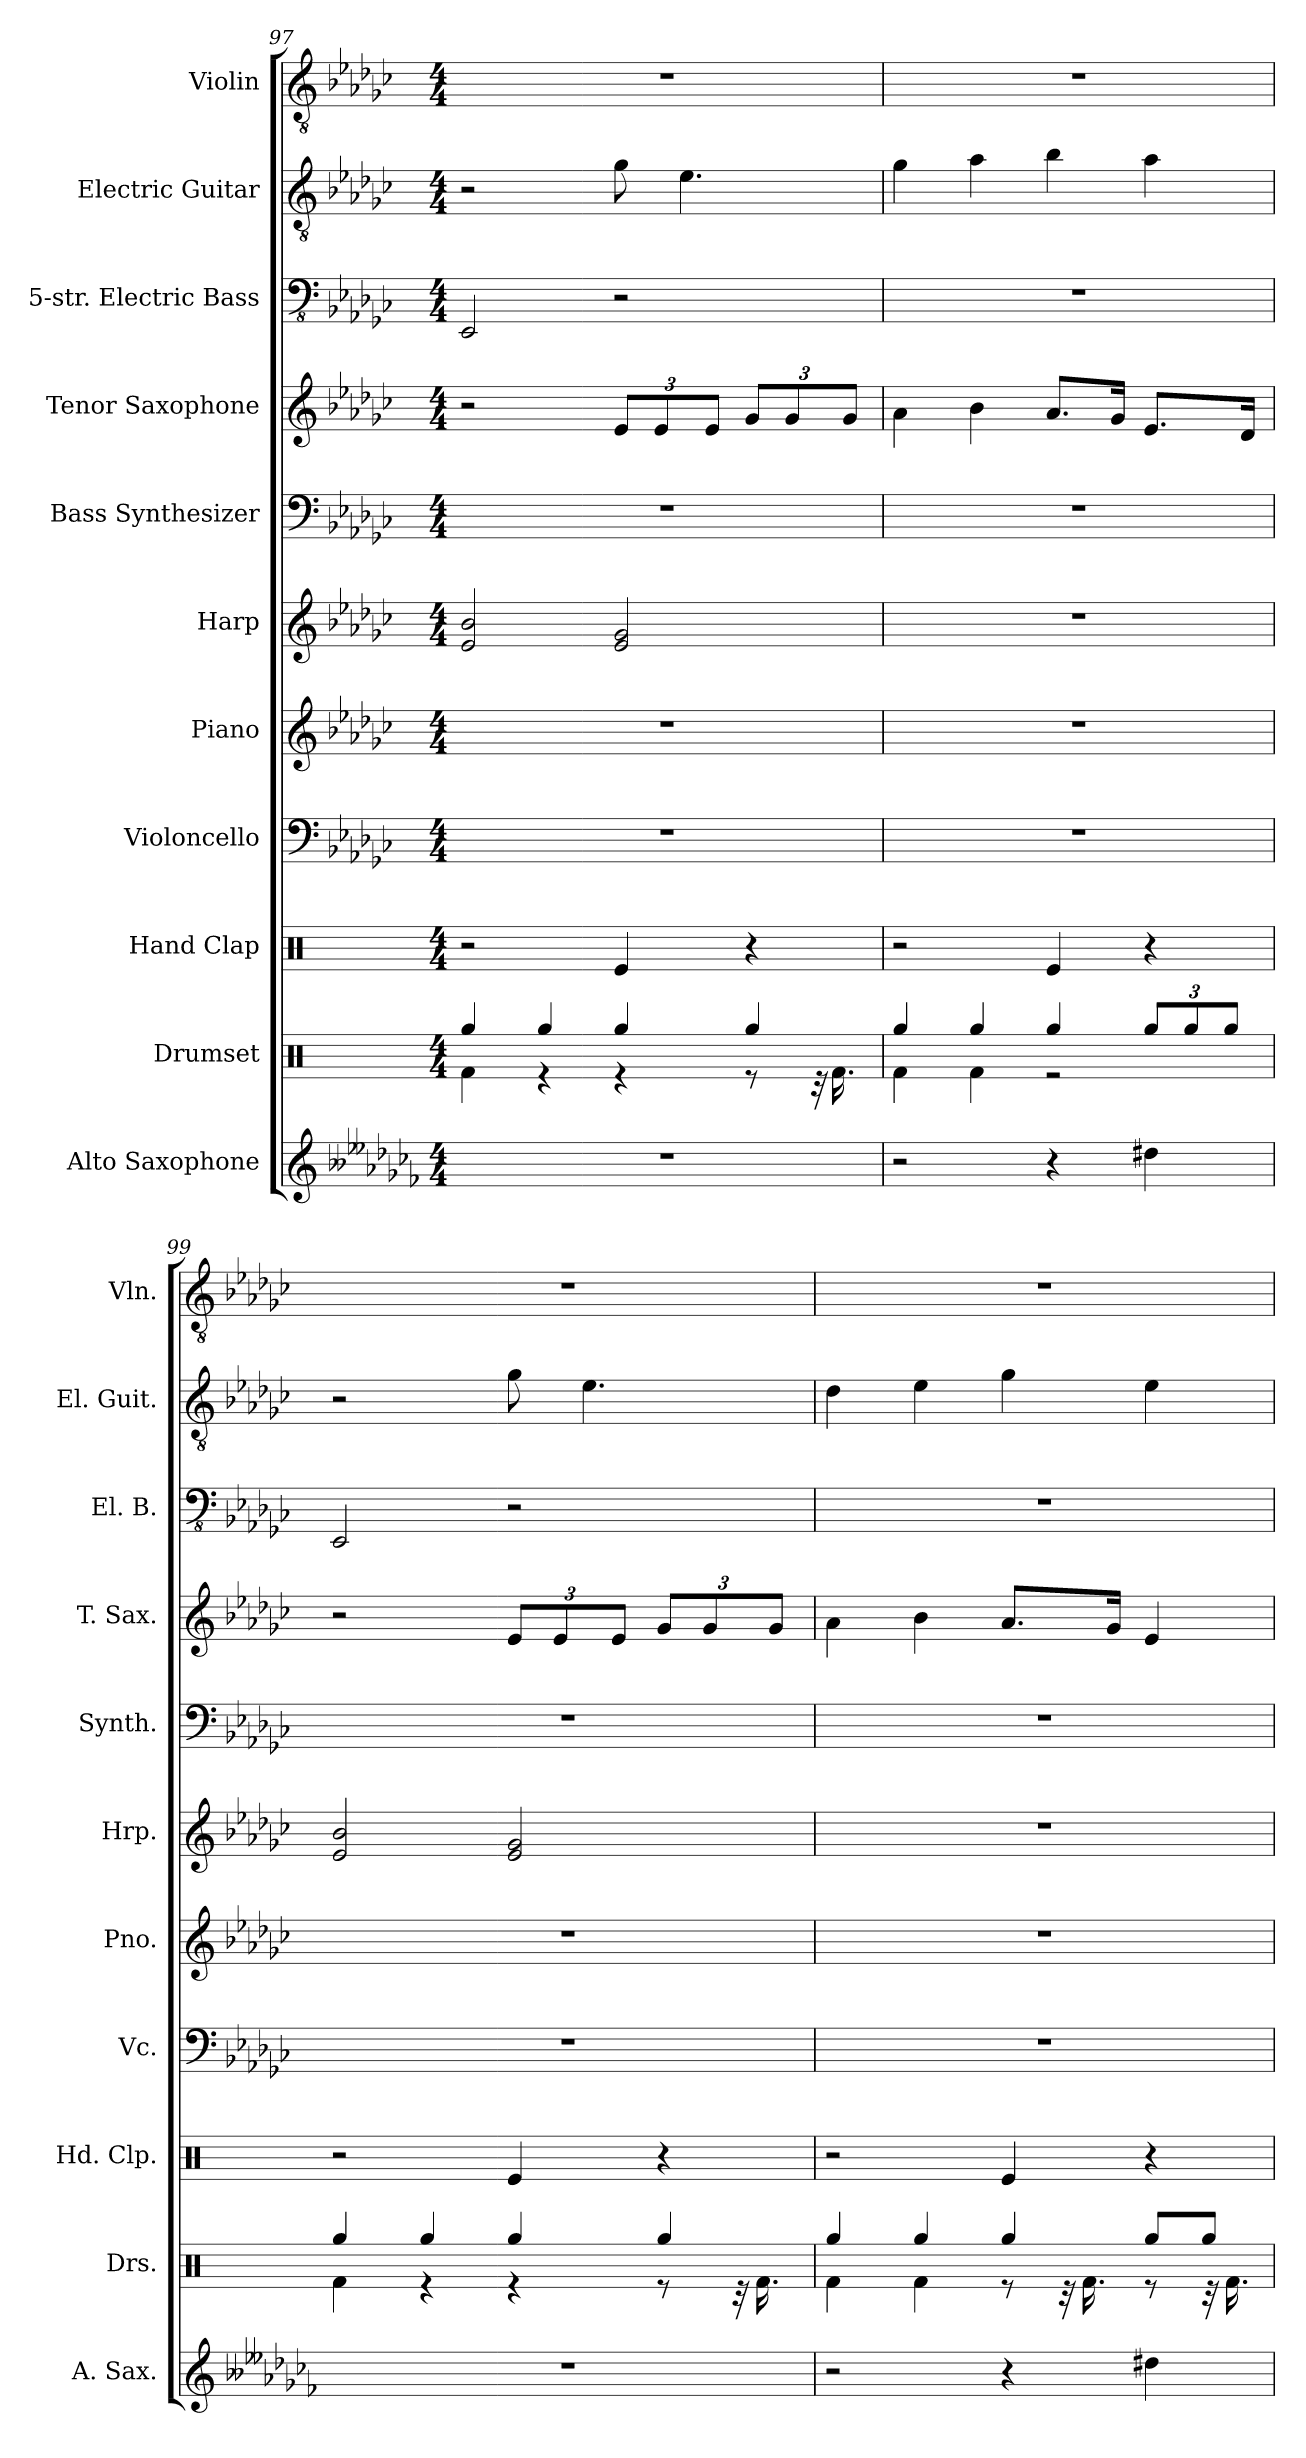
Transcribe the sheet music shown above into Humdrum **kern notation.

**kern	**kern	**kern	**kern	**kern	**kern	**kern	**kern	**kern	**kern	**kern
*part11	*part10	*part9	*part8	*part7	*part6	*part5	*part4	*part3	*part2	*part1
*staff11	*staff10	*staff9	*staff8	*staff7	*staff6	*staff5	*staff4	*staff3	*staff2	*staff1
*I"Alto Saxophone	*I"Drumset	*I"Hand Clap	*I"Violoncello	*I"Piano	*I"Harp	*I"Bass Synthesizer	*I"Tenor Saxophone	*I"5-str. Electric Bass	*I"Electric Guitar	*I"Violin
*I'A. Sax.	*I'Drs.	*I'Hd. Clp.	*I'Vc.	*I'Pno.	*I'Hrp.	*I'Synth.	*I'T. Sax.	*I'El. B.	*I'El. Guit.	*I'Vln.
!!LO:PB:g=z
*clefG2	*clefX	*clefX	*clefF4	*clefG2	*clefG2	*clefF4	*clefG2	*clefFv4	*clefGv2	*clefGv2
*ITrd5c9	*	*	*	*	*	*	*ITrd8c14	*	*	*
*k[b--e--a-d-g-c-f-]	*k[]	*k[]	*k[b-e-a-d-g-c-]	*k[b-e-a-d-g-c-]	*k[b-e-a-d-g-c-]	*k[b-e-a-d-g-c-]	*k[b-e-a-d-g-c-]	*k[b-e-a-d-g-c-]	*k[b-e-a-d-g-c-]	*k[b-e-a-d-g-c-]
*M4/4	*M4/4	*M4/4	*M4/4	*M4/4	*M4/4	*M4/4	*M4/4	*M4/4	*M4/4	*M4/4
=97	=97	=97	=97	=97	=97	=97	=97	=97	=97	=97
*	*^	*	*	*	*	*	*	*	*	*
1r	4Rgg/	4Rf\	2r	1r	1r	2e-/ 2b-/	1r	2r	2EEE-/	2r	1r
.	4Rgg/	4r	.	.	.	.	.	.	.	.	.
*	*	*	*	*	*	*	*	*Xbrackettup	*	*	*
.	4Rgg/	4r	4Re/	.	.	2e-/ 2g-/	.	12E-/L	2r	8g-\	.
.	.	.	.	.	.	.	.	12E-/	.	.	.
.	.	.	.	.	.	.	.	.	.	4.e-\	.
.	.	.	.	.	.	.	.	12E-/J	.	.	.
.	4Rgg/	8r	4r	.	.	.	.	12G-/L	.	.	.
.	.	.	.	.	.	.	.	12G-/	.	.	.
.	.	32r	.	.	.	.	.	.	.	.	.
.	.	16.Rf\	.	.	.	.	.	.	.	.	.
.	.	.	.	.	.	.	.	12G-/J	.	.	.
=98	=98	=98	=98	=98	=98	=98	=98	=98	=98	=98	=98
2r	4Rgg/	4Rf\	2r	1r	1r	1r	1r	4A-\	1r	4g-\	1r
.	4Rgg/	4Rf\	.	.	.	.	.	4B-\	.	4a-\	.
4r	4Rgg/	2r	4Re/	.	.	.	.	8.A-/L	.	4b-\	.
.	.	.	.	.	.	.	.	16G-/Jk	.	.	.
*	*Xbrackettup	*	*	*	*	*	*	*	*	*	*
4f#X\	12Rgg/L	.	4r	.	.	.	.	8.E-/L	.	4a-\	.
.	12Rgg/	.	.	.	.	.	.	.	.	.	.
.	12Rgg/J	.	.	.	.	.	.	.	.	.	.
.	.	.	.	.	.	.	.	16D-/Jk	.	.	.
=99	=99	=99	=99	=99	=99	=99	=99	=99	=99	=99	=99
1r	4Rgg/	4Rf\	2r	1r	1r	2e-/ 2b-/	1r	2r	2EEE-/	2r	1r
.	4Rgg/	4r	.	.	.	.	.	.	.	.	.
.	4Rgg/	4r	4Re/	.	.	2e-/ 2g-/	.	12E-/L	2r	8g-\	.
.	.	.	.	.	.	.	.	12E-/	.	.	.
.	.	.	.	.	.	.	.	.	.	4.e-\	.
.	.	.	.	.	.	.	.	12E-/J	.	.	.
.	4Rgg/	8r	4r	.	.	.	.	12G-/L	.	.	.
.	.	.	.	.	.	.	.	12G-/	.	.	.
.	.	32r	.	.	.	.	.	.	.	.	.
.	.	16.Rf\	.	.	.	.	.	.	.	.	.
.	.	.	.	.	.	.	.	12G-/J	.	.	.
=100	=100	=100	=100	=100	=100	=100	=100	=100	=100	=100	=100
2r	4Rgg/	4Rf\	2r	1r	1r	1r	1r	4A-\	1r	4d-\	1r
.	4Rgg/	4Rf\	.	.	.	.	.	4B-\	.	4e-\	.
4r	4Rgg/	8r	4Re/	.	.	.	.	8.A-/L	.	4g-\	.
.	.	32r	.	.	.	.	.	.	.	.	.
.	.	16.Rf\	.	.	.	.	.	.	.	.	.
.	.	.	.	.	.	.	.	16G-/Jk	.	.	.
4f#X\	8Rgg/L	8r	4r	.	.	.	.	4E-/	.	4e-\	.
.	8Rgg/J	32r	.	.	.	.	.	.	.	.	.
.	.	16.Rf\	.	.	.	.	.	.	.	.	.
*	*v	*v	*	*	*	*	*	*	*	*	*
=	=	=	=	=	=	=	=	=	=	=
*-	*-	*-	*-	*-	*-	*-	*-	*-	*-	*-
